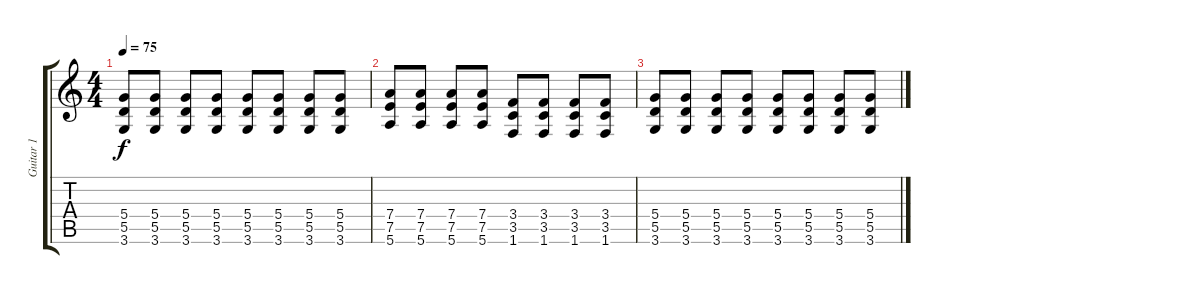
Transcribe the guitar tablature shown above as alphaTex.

\track ("Guitar 1" "Guitar 1") {instrument overdrivenguitar}
\staff {score tabs}
\tuning (E4 B3 G3 D3 A2 E2) {hide}
\ts (4 4)
\tempo 75
\clef g2
\ks c
(5.4 5.5 3.6).8{dy f} (5.4 5.5 3.6).8 (5.4 5.5 3.6).8 (5.4 5.5 3.6).8 (5.4 5.5 3.6).8 (5.4 5.5 3.6).8 (5.4 5.5 3.6).8 (5.4 5.5 3.6).8 |
(7.4 7.5 5.6).8 (7.4 7.5 5.6).8 (7.4 7.5 5.6).8 (7.4 7.5 5.6).8 (3.4 3.5 1.6).8 (3.4 3.5 1.6).8 (3.4 3.5 1.6).8 (3.4 3.5 1.6).8 |
(5.4 5.5 3.6).8 (5.4 5.5 3.6).8 (5.4 5.5 3.6).8 (5.4 5.5 3.6).8 (5.4 5.5 3.6).8 (5.4 5.5 3.6).8 (5.4 5.5 3.6).8 (5.4 5.5 3.6).8
